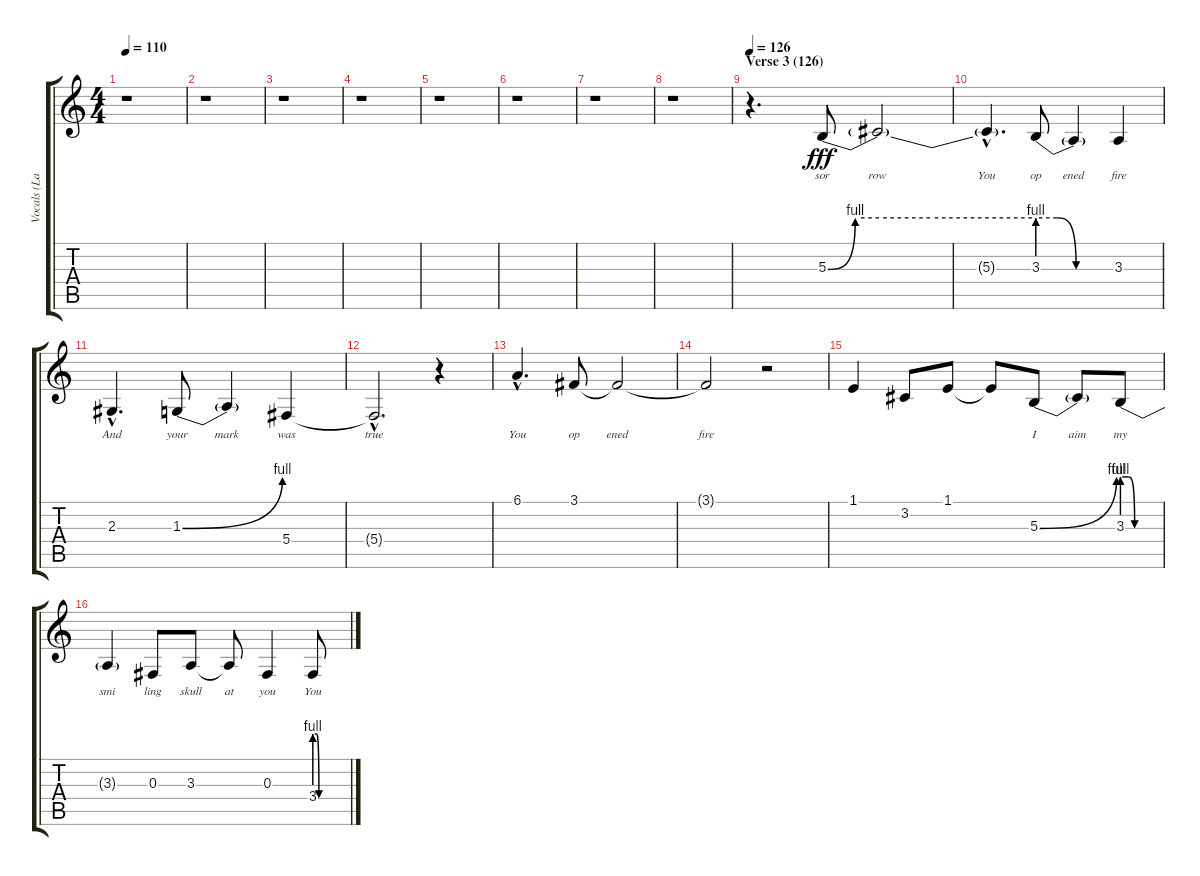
\track ("Vocals (Layne)" "Vocals (La") {instrument lead1square}
\staff {score tabs}
\tuning (Eb4 Bb3 Gb3 Db3 Ab2 Eb2) {hide}
\ts (4 4)
\tempo 110
\clef g2
\ks c
r.1{dy f} |
r.1 |
r.1 |
r.1 |
r.1 |
r.1 |
r.1 |
r.1 |
\section ("" "Verse 3 (126)")
\tempo 126
r.4{d} 5.3{be (custom 0 0 8 4 15 4 30 4 60 4)}.8{lyrics (0 "sor") lyrics (1 "") lyrics (2 "") lyrics (3 "") lyrics (4 "") dy fff} 5.3{t}.2{lyrics (0 "row") lyrics (1 "") lyrics (2 "") lyrics (3 "") lyrics (4 "")} |
5.3{hac t}.4{d lyrics (0 "You") lyrics (1 "") lyrics (2 "") lyrics (3 "") lyrics (4 "")} 3.3{be (custom 0 4 15 4 30 0 40 0 60 0)}.8{lyrics (0 "op") lyrics (1 "") lyrics (2 "") lyrics (3 "") lyrics (4 "")} 3.3{t}.4{lyrics (0 "ened") lyrics (1 "") lyrics (2 "") lyrics (3 "") lyrics (4 "")} 3.3.4{lyrics (0 "fire") lyrics (1 "") lyrics (2 "") lyrics (3 "") lyrics (4 "")} |
2.3{hac}.4{d lyrics (0 "And") lyrics (1 "") lyrics (2 "") lyrics (3 "") lyrics (4 "")} 1.3{be (bend 0 0 60 4)}.8{lyrics (0 "your") lyrics (1 "") lyrics (2 "") lyrics (3 "") lyrics (4 "")} 1.3{t}.4{lyrics (0 "mark") lyrics (1 "") lyrics (2 "") lyrics (3 "") lyrics (4 "")} 5.4.4{lyrics (0 "was") lyrics (1 "") lyrics (2 "") lyrics (3 "") lyrics (4 "")} |
5.4{hac t}.2{d lyrics (0 "true") lyrics (1 "") lyrics (2 "") lyrics (3 "") lyrics (4 "")} r.4 |
6.1{hac}.4{d lyrics (0 "You") lyrics (1 "") lyrics (2 "") lyrics (3 "") lyrics (4 "")} 3.1.8{lyrics (0 "op") lyrics (1 "") lyrics (2 "") lyrics (3 "") lyrics (4 "")} 3.1{t}.2{lyrics (0 "ened") lyrics (1 "") lyrics (2 "") lyrics (3 "") lyrics (4 "")} |
3.1{t}.2{lyrics (0 "fire") lyrics (1 "") lyrics (2 "") lyrics (3 "") lyrics (4 "")} r.2 |
1.1.4{lyrics (0 "") lyrics (1 "") lyrics (2 "") lyrics (3 "") lyrics (4 "")} 3.2.8{lyrics (0 "") lyrics (1 "") lyrics (2 "") lyrics (3 "") lyrics (4 "")} 1.1.8{lyrics (0 "") lyrics (1 "") lyrics (2 "") lyrics (3 "") lyrics (4 "")} 1.1{t}.8{lyrics (0 "") lyrics (1 "") lyrics (2 "") lyrics (3 "") lyrics (4 "")} 5.3{be (bend 0 0 60 4)}.8{lyrics (0 "I") lyrics (1 "") lyrics (2 "") lyrics (3 "") lyrics (4 "")} 5.3{t}.8{lyrics (0 "aim") lyrics (1 "") lyrics (2 "") lyrics (3 "") lyrics (4 "")} 3.3{be (custom 0 4 10 4 20 0 40 0 60 0)}.8{lyrics (0 "my") lyrics (1 "") lyrics (2 "") lyrics (3 "") lyrics (4 "")} |
3.3{t}.4{lyrics (0 "smi") lyrics (1 "") lyrics (2 "") lyrics (3 "") lyrics (4 "")} 0.3.8{lyrics (0 "ling") lyrics (1 "") lyrics (2 "") lyrics (3 "") lyrics (4 "")} 3.3.8{lyrics (0 "skull") lyrics (1 "") lyrics (2 "") lyrics (3 "") lyrics (4 "")} 3.3{t}.8{lyrics (0 "at") lyrics (1 "") lyrics (2 "") lyrics (3 "") lyrics (4 "")} 0.3.4{lyrics (0 "you") lyrics (1 "") lyrics (2 "") lyrics (3 "") lyrics (4 "")} 3.4{be (custom 0 4 3 4 8 0 15 0 40 0 60 0)}.8{lyrics (0 "You") lyrics (1 "") lyrics (2 "") lyrics (3 "") lyrics (4 "")}
